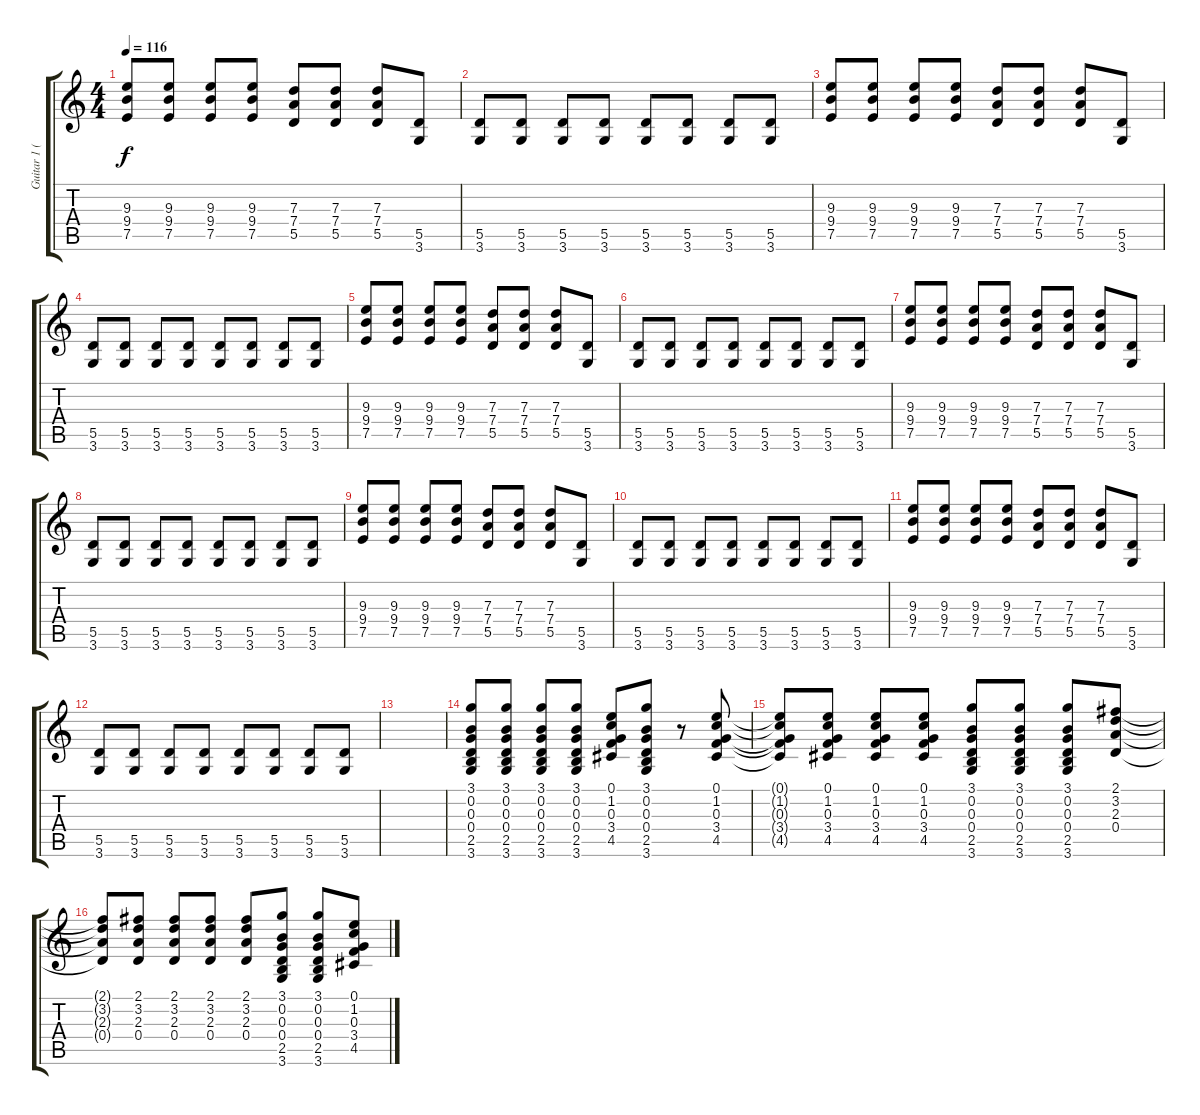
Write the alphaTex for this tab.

\track ("Guitar 1 (Rythm)" "Guitar 1 (") {instrument electricguitarclean}
\staff {score tabs}
\tuning (E4 B3 G3 D3 A2 E2) {hide}
\ts (4 4)
\tempo 116
\clef g2
\ks c
(9.3 9.4 7.5).8{dy f} (9.3 9.4 7.5).8 (9.3 9.4 7.5).8 (9.3 9.4 7.5).8 (7.3 7.4 5.5).8 (7.3 7.4 5.5).8 (7.3 7.4 5.5).8 (5.5 3.6).8 |
(5.5 3.6).8 (5.5 3.6).8 (5.5 3.6).8 (5.5 3.6).8 (5.5 3.6).8 (5.5 3.6).8 (5.5 3.6).8 (5.5 3.6).8 |
(9.3 9.4 7.5).8 (9.3 9.4 7.5).8 (9.3 9.4 7.5).8 (9.3 9.4 7.5).8 (7.3 7.4 5.5).8 (7.3 7.4 5.5).8 (7.3 7.4 5.5).8 (5.5 3.6).8 |
(5.5 3.6).8 (5.5 3.6).8 (5.5 3.6).8 (5.5 3.6).8 (5.5 3.6).8 (5.5 3.6).8 (5.5 3.6).8 (5.5 3.6).8 |
(9.3 9.4 7.5).8 (9.3 9.4 7.5).8 (9.3 9.4 7.5).8 (9.3 9.4 7.5).8 (7.3 7.4 5.5).8 (7.3 7.4 5.5).8 (7.3 7.4 5.5).8 (5.5 3.6).8 |
(5.5 3.6).8 (5.5 3.6).8 (5.5 3.6).8 (5.5 3.6).8 (5.5 3.6).8 (5.5 3.6).8 (5.5 3.6).8 (5.5 3.6).8 |
(9.3 9.4 7.5).8 (9.3 9.4 7.5).8 (9.3 9.4 7.5).8 (9.3 9.4 7.5).8 (7.3 7.4 5.5).8 (7.3 7.4 5.5).8 (7.3 7.4 5.5).8 (5.5 3.6).8 |
(5.5 3.6).8 (5.5 3.6).8 (5.5 3.6).8 (5.5 3.6).8 (5.5 3.6).8 (5.5 3.6).8 (5.5 3.6).8 (5.5 3.6).8 |
(9.3 9.4 7.5).8 (9.3 9.4 7.5).8 (9.3 9.4 7.5).8 (9.3 9.4 7.5).8 (7.3 7.4 5.5).8 (7.3 7.4 5.5).8 (7.3 7.4 5.5).8 (5.5 3.6).8 |
(5.5 3.6).8 (5.5 3.6).8 (5.5 3.6).8 (5.5 3.6).8 (5.5 3.6).8 (5.5 3.6).8 (5.5 3.6).8 (5.5 3.6).8 |
(9.3 9.4 7.5).8 (9.3 9.4 7.5).8 (9.3 9.4 7.5).8 (9.3 9.4 7.5).8 (7.3 7.4 5.5).8 (7.3 7.4 5.5).8 (7.3 7.4 5.5).8 (5.5 3.6).8 |
(5.5 3.6).8 (5.5 3.6).8 (5.5 3.6).8 (5.5 3.6).8 (5.5 3.6).8 (5.5 3.6).8 (5.5 3.6).8 (5.5 3.6).8 |
|
(3.1 0.2 0.3 0.4 2.5 3.6).8 (3.1 0.2 0.3 0.4 2.5 3.6).8 (3.1 0.2 0.3 0.4 2.5 3.6).8 (3.1 0.2 0.3 0.4 2.5 3.6).8 (0.1 1.2 0.3 3.4 4.5).8 (3.1 0.2 0.3 0.4 2.5 3.6).8 r.8 (0.1 1.2 0.3 3.4 4.5).8 |
(0.1{t} 1.2{t} 0.3{t} 3.4{t} 4.5{t}).8 (0.1 1.2 0.3 3.4 4.5).8 (0.1 1.2 0.3 3.4 4.5).8 (0.1 1.2 0.3 3.4 4.5).8 (3.1 0.2 0.3 0.4 2.5 3.6).8 (3.1 0.2 0.3 0.4 2.5 3.6).8 (3.1 0.2 0.3 0.4 2.5 3.6).8 (2.1 3.2 2.3 0.4).8 |
(2.1{t} 3.2{t} 2.3{t} 0.4{t}).8 (2.1 3.2 2.3 0.4).8 (2.1 3.2 2.3 0.4).8 (2.1 3.2 2.3 0.4).8 (2.1 3.2 2.3 0.4).8 (3.1 0.2 0.3 0.4 2.5 3.6).8 (3.1 0.2 0.3 0.4 2.5 3.6).8 (0.1 1.2 0.3 3.4 4.5).8
